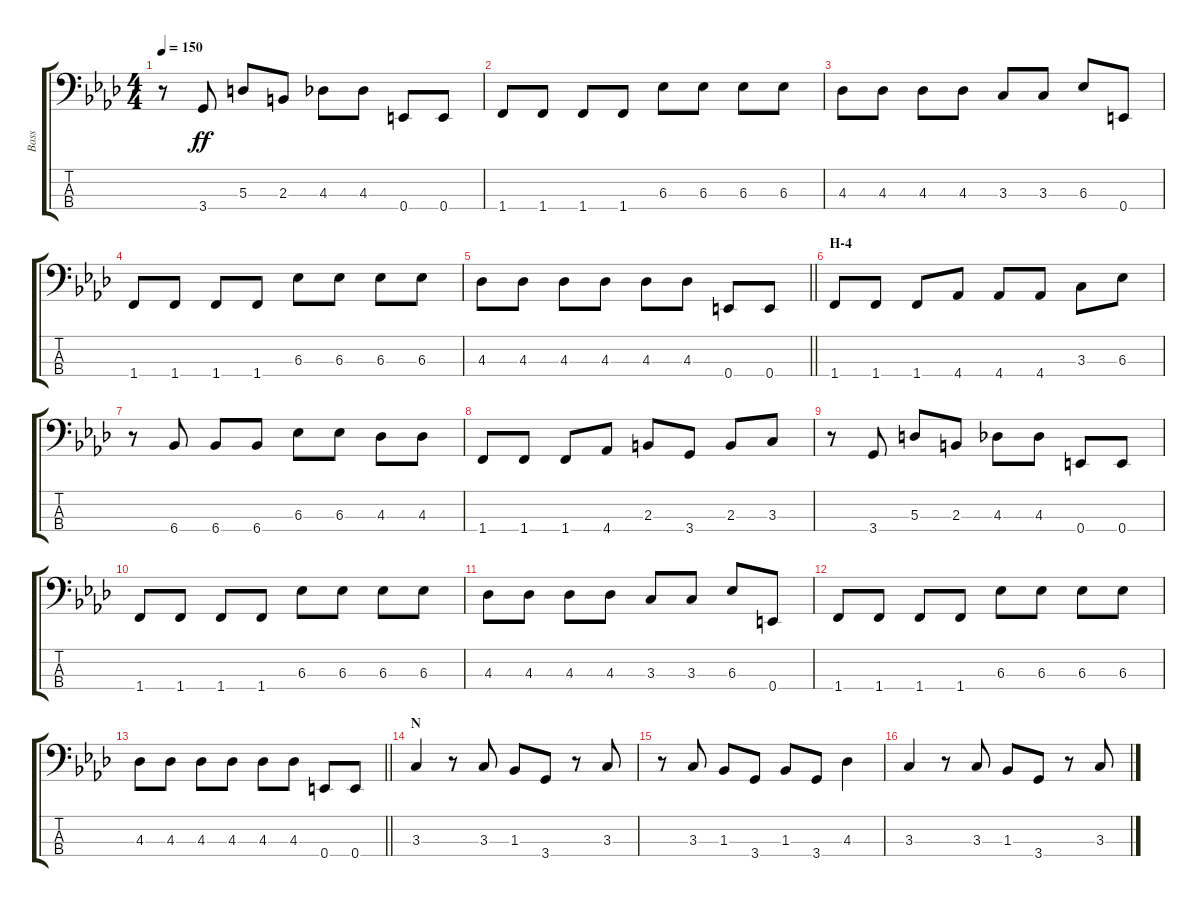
\track ("Bass" "Bass") {instrument electricbasspick}
\staff {score tabs}
\tuning (G2 D2 A1 E1) {hide}
\ts (4 4)
\tempo 150
\clef f4
\ks ab
r.8{dy ff} 3.4.8 5.3.8 2.3.8 4.3.8 4.3.8 0.4.8 0.4.8 |
1.4.8 1.4.8 1.4.8 1.4.8 6.3.8 6.3.8 6.3.8 6.3.8 |
4.3.8 4.3.8 4.3.8 4.3.8 3.3.8 3.3.8 6.3.8 0.4.8 |
1.4.8 1.4.8 1.4.8 1.4.8 6.3.8 6.3.8 6.3.8 6.3.8 |
\barLineRight lightlight
4.3.8 4.3.8 4.3.8 4.3.8 4.3.8 4.3.8 0.4.8 0.4.8 |
\section ("" "H-4")
1.4.8 1.4.8 1.4.8 4.4.8 4.4.8 4.4.8 3.3.8 6.3.8 |
r.8 6.4.8 6.4.8 6.4.8 6.3.8 6.3.8 4.3.8 4.3.8 |
1.4.8 1.4.8 1.4.8 4.4.8 2.3.8 3.4.8 2.3.8 3.3.8 |
r.8 3.4.8 5.3.8 2.3.8 4.3.8 4.3.8 0.4.8 0.4.8 |
1.4.8 1.4.8 1.4.8 1.4.8 6.3.8 6.3.8 6.3.8 6.3.8 |
4.3.8 4.3.8 4.3.8 4.3.8 3.3.8 3.3.8 6.3.8 0.4.8 |
1.4.8 1.4.8 1.4.8 1.4.8 6.3.8 6.3.8 6.3.8 6.3.8 |
\barLineRight lightlight
4.3.8 4.3.8 4.3.8 4.3.8 4.3.8 4.3.8 0.4.8 0.4.8 |
\section ("" "N")
3.3.4 r.8 3.3.8 1.3.8 3.4.8 r.8 3.3.8 |
r.8 3.3.8 1.3.8 3.4.8 1.3.8 3.4.8 4.3.4 |
3.3.4 r.8 3.3.8 1.3.8 3.4.8 r.8 3.3.8
